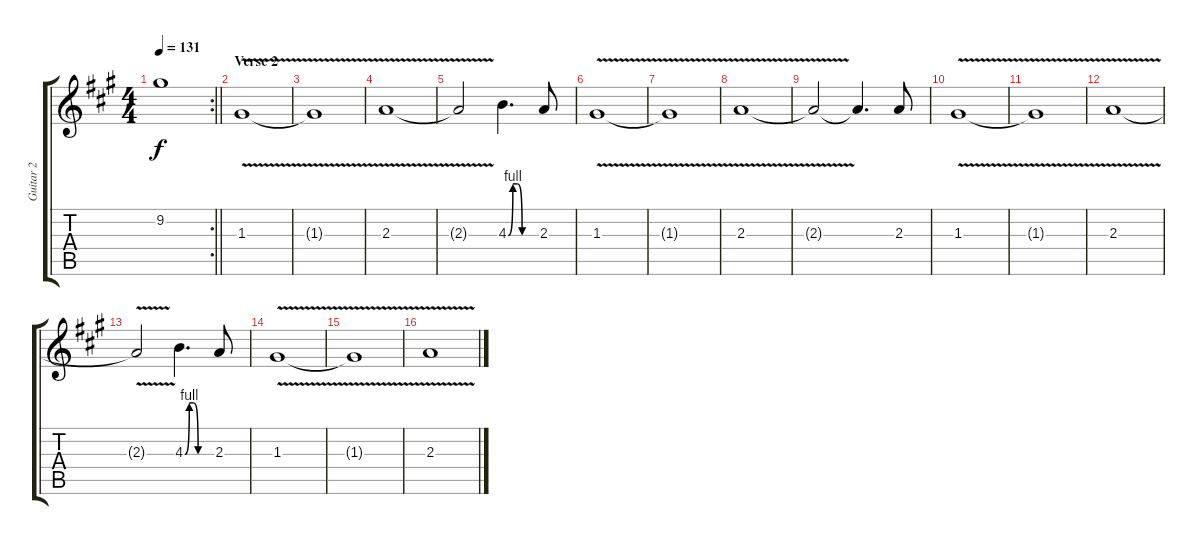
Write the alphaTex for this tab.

\track ("Guitar 2" "Guitar 2") {instrument distortionguitar}
\staff {score tabs}
\tuning (E4 B3 G3 D3 A2 E2) {hide}
\rc 2
\ts (4 4)
\tempo 131
\clef g2
\barLineRight lightlight
\ks a
9.2{t}.1{dy f} |
\section ("" "Verse 2")
1.3{v}.1 |
1.3{t}.1 |
2.3{v}.1 |
2.3{t}.2 4.3{be (custom 0 0 10 4 20 4 30 0 60 0)}.4{d} 2.3.8 |
1.3{v}.1 |
1.3{t}.1 |
2.3{v}.1 |
2.3{t}.2 2.3{t}.4{d} 2.3.8 |
1.3{v}.1 |
1.3{t}.1 |
2.3{v}.1 |
2.3{t}.2 4.3{be (custom 0 0 10 4 20 4 30 0 60 0)}.4{d} 2.3.8 |
1.3{v}.1 |
1.3{t}.1 |
2.3{v}.1
